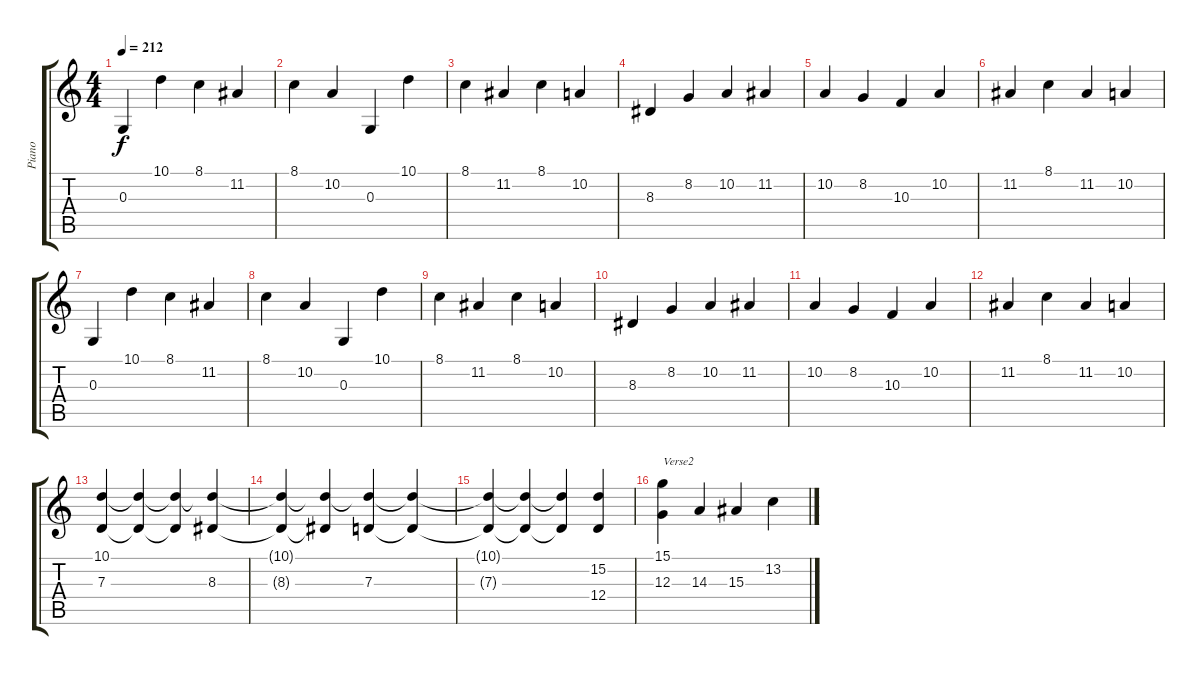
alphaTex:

\track ("Piano" "Piano") {instrument brightacousticpiano}
\staff {score tabs}
\tuning (E4 B3 G3 D3 A2 E2) {hide}
\ts (4 4)
\tempo 212
\clef g2
\ks c
0.3.4{dy f} 10.1.4 8.1.4 11.2.4 |
8.1.4 10.2.4 0.3.4 10.1.4 |
8.1.4 11.2.4 8.1.4 10.2.4 |
8.3.4 8.2.4 10.2.4 11.2.4 |
10.2.4 8.2.4 10.3.4 10.2.4 |
11.2.4 8.1.4 11.2.4 10.2.4 |
0.3.4 10.1.4 8.1.4 11.2.4 |
8.1.4 10.2.4 0.3.4 10.1.4 |
8.1.4 11.2.4 8.1.4 10.2.4 |
8.3.4 8.2.4 10.2.4 11.2.4 |
10.2.4 8.2.4 10.3.4 10.2.4 |
11.2.4 8.1.4 11.2.4 10.2.4 |
(10.1 7.3).4 (10.1{t} 7.3{t}).4 (10.1{t} 7.3{t}).4 (10.1{t} 8.3).4 |
(10.1{t} 8.3{t}).4 (10.1{t} 8.3{t}).4 (10.1{t} 7.3).4 (10.1{t} 7.3{t}).4 |
(10.1{t} 7.3{t}).4 (10.1{t} 7.3{t}).4 (10.1{t} 7.3{t}).4 (15.2 12.4).4 |
(15.1 12.3).4{txt "Verse2"} 14.3.4 15.3.4 13.2.4
